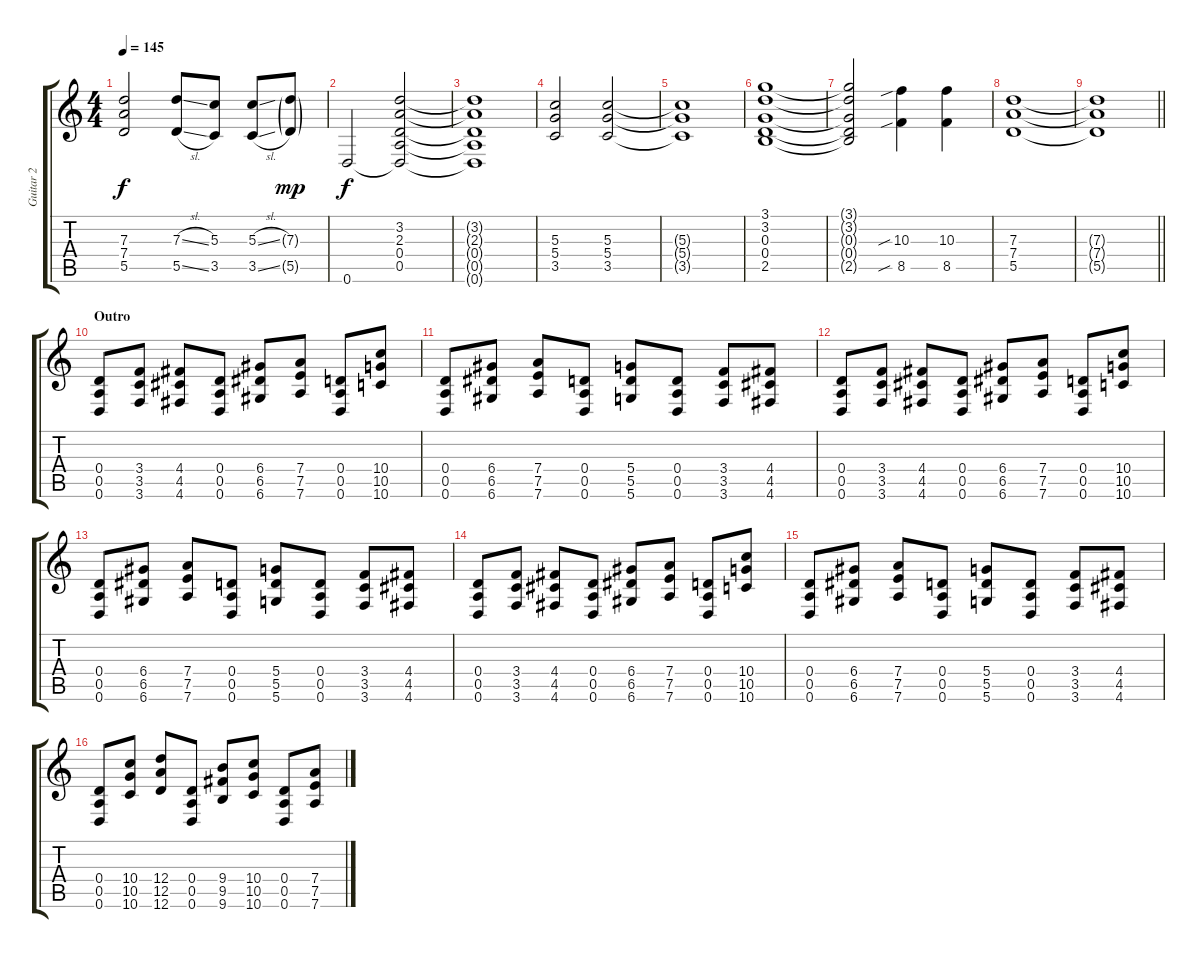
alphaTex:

\track ("Guitar 2" "Guitar 2") {instrument overdrivenguitar}
\staff {score tabs}
\tuning (E4 B3 G3 D3 A2 D2) {hide}
\ts (4 4)
\tempo 145
\clef g2
\ks c
(7.3{t} 7.4{t} 5.5{t}).2{dy f} (7.3{sl} 5.5{sl}).8 (5.3 3.5).8 (5.3{sl} 3.5{sl}).8 (7.3{g} 5.5{g}).8{dy mp} |
0.6.2{dy f} (3.2 2.3 0.4 0.5 0.6{t}).2 |
(3.2{t} 2.3{t} 0.4{t} 0.5{t} 0.6{t}).1 |
(5.3 5.4 3.5).2 (5.3 5.4 3.5).2 |
(5.3{t} 5.4{t} 3.5{t}).1 |
(3.1 3.2 0.3 0.4 2.5).1 |
(3.1{t} 3.2{t} 0.3{t} 0.4{t} 2.5{t}).2 (10.3{sib} 8.5{sib}).4 (10.3 8.5).4 |
(7.3 7.4 5.5).1 |
\barLineRight lightlight
(7.3{t} 7.4{t} 5.5{t}).1 |
\section ("" "Outro")
(0.4 0.5 0.6).8 (3.4 3.5 3.6).8 (4.4 4.5 4.6).8 (0.4 0.5 0.6).8 (6.4 6.5 6.6).8 (7.4 7.5 7.6).8 (0.4 0.5 0.6).8 (10.4 10.5 10.6).8 |
(0.4 0.5 0.6).8 (6.4 6.5 6.6).8 (7.4 7.5 7.6).8 (0.4 0.5 0.6).8 (5.4 5.5 5.6).8 (0.4 0.5 0.6).8 (3.4 3.5 3.6).8 (4.4 4.5 4.6).8 |
(0.4 0.5 0.6).8 (3.4 3.5 3.6).8 (4.4 4.5 4.6).8 (0.4 0.5 0.6).8 (6.4 6.5 6.6).8 (7.4 7.5 7.6).8 (0.4 0.5 0.6).8 (10.4 10.5 10.6).8 |
(0.4 0.5 0.6).8 (6.4 6.5 6.6).8 (7.4 7.5 7.6).8 (0.4 0.5 0.6).8 (5.4 5.5 5.6).8 (0.4 0.5 0.6).8 (3.4 3.5 3.6).8 (4.4 4.5 4.6).8 |
(0.4 0.5 0.6).8 (3.4 3.5 3.6).8 (4.4 4.5 4.6).8 (0.4 0.5 0.6).8 (6.4 6.5 6.6).8 (7.4 7.5 7.6).8 (0.4 0.5 0.6).8 (10.4 10.5 10.6).8 |
(0.4 0.5 0.6).8 (6.4 6.5 6.6).8 (7.4 7.5 7.6).8 (0.4 0.5 0.6).8 (5.4 5.5 5.6).8 (0.4 0.5 0.6).8 (3.4 3.5 3.6).8 (4.4 4.5 4.6).8 |
(0.4 0.5 0.6).8 (10.4 10.5 10.6).8 (12.4 12.5 12.6).8 (0.4 0.5 0.6).8 (9.4 9.5 9.6).8 (10.4 10.5 10.6).8 (0.4 0.5 0.6).8 (7.4 7.5 7.6).8
